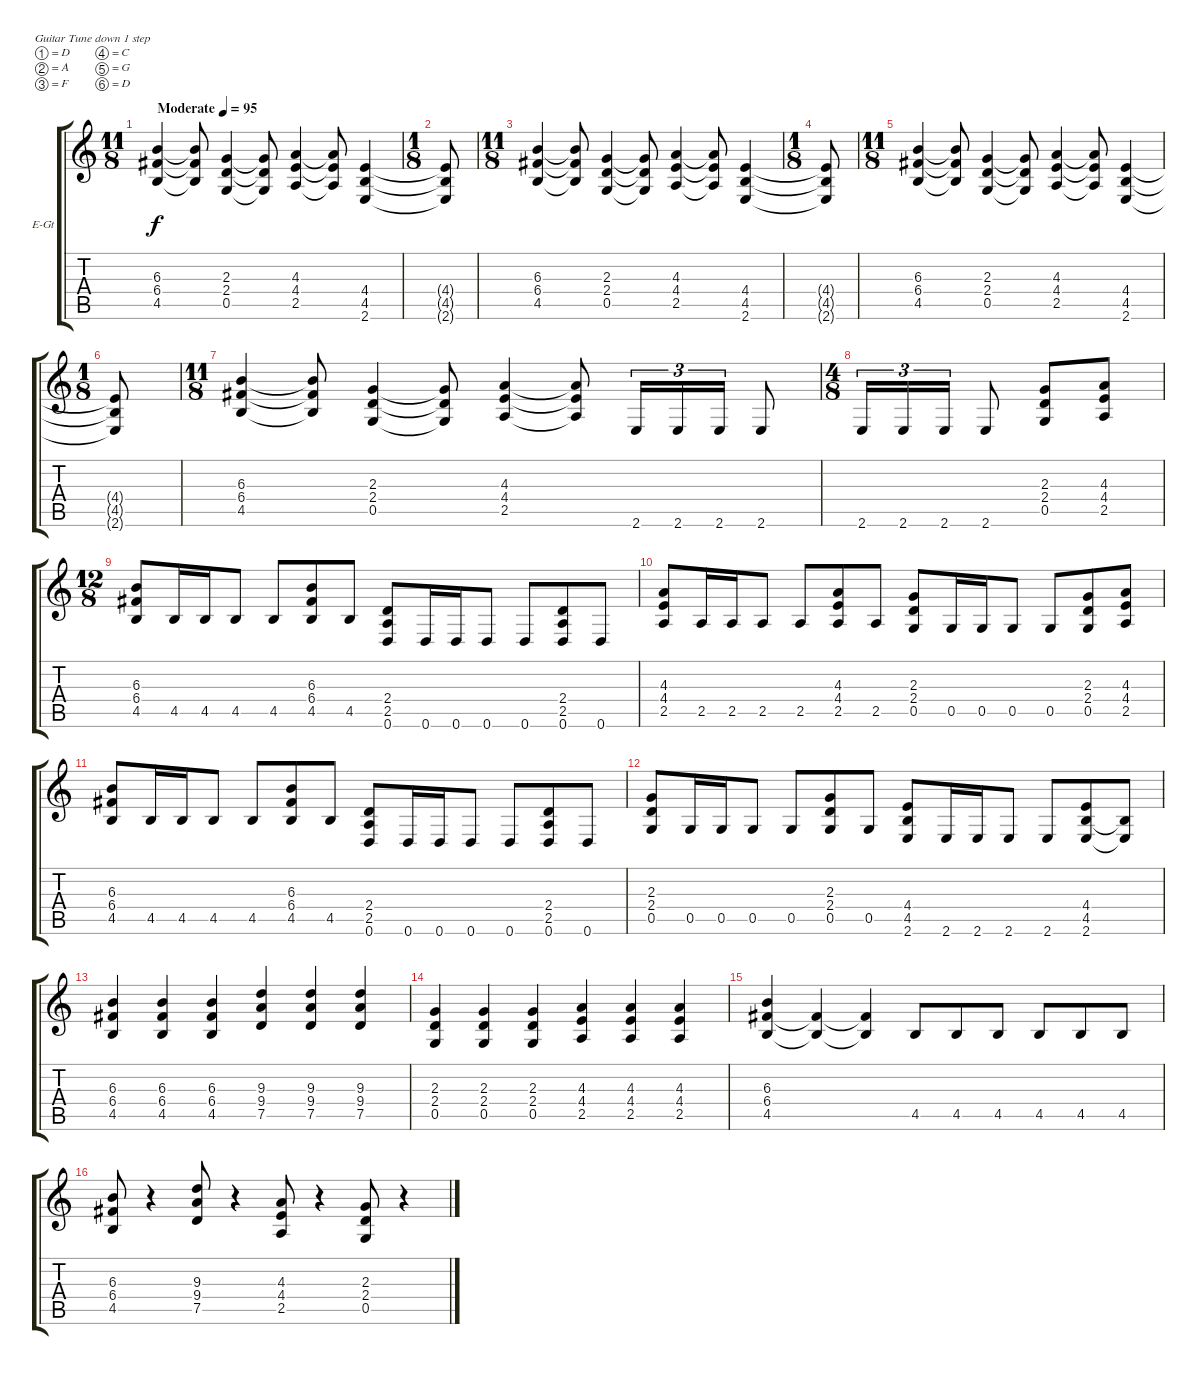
\bracketExtendMode groupsimilarinstruments
\firstSystemTrackNameOrientation horizontal
\otherSystemsTrackNameOrientation horizontal
\track ("Rhythm" "E-Gt") {instrument distortionguitar}
\staff {score tabs}
\tuning (D4 A3 F3 C3 G2 D2)
\ts (11 8)
\beaming (8 2 2 2 5)
\tempo (95 "Moderate")
\clef g2
\ks c
(6.3 6.4 4.5).4{dy f instrument distortionguitar} (6.3{t} 6.4{t} 4.5{t}).8 (2.3 2.4 0.5).4 (2.3{t} 2.4{t} 0.5{t}).8 (4.3 4.4 2.5).4 (4.3{t} 4.4{t} 2.5{t}).8 (4.4 4.5 2.6).4 |
\ts (1 8)
\beaming (8 2 2 2 2)
(4.4{t} 4.5{t} 2.6{t}).8 |
\ts (11 8)
\beaming (8 2 2 2 5)
(6.3 6.4 4.5).4 (6.3{t} 6.4{t} 4.5{t}).8 (2.3 2.4 0.5).4 (2.3{t} 2.4{t} 0.5{t}).8 (4.3 4.4 2.5).4 (4.3{t} 4.4{t} 2.5{t}).8 (4.4 4.5 2.6).4 |
\ts (1 8)
\beaming (8 2 2 2 2)
(4.4{t} 4.5{t} 2.6{t}).8 |
\ts (11 8)
\beaming (8 2 2 2 5)
(6.3 6.4 4.5).4 (6.3{t} 6.4{t} 4.5{t}).8 (2.3 2.4 0.5).4 (2.3{t} 2.4{t} 0.5{t}).8 (4.3 4.4 2.5).4 (4.3{t} 4.4{t} 2.5{t}).8 (4.4 4.5 2.6).4 |
\ts (1 8)
\beaming (8 2 2 2 2)
(4.4{t} 4.5{t} 2.6{t}).8 |
\ts (11 8)
\beaming (8 3 3 3 2)
(6.3 6.4 4.5).4 (6.3{t} 6.4{t} 4.5{t}).8 (2.3 2.4 0.5).4 (2.3{t} 2.4{t} 0.5{t}).8 (4.3 4.4 2.5).4 (4.3{t} 4.4{t} 2.5{t}).8 2.6.16{tu (3 2)} 2.6.16{tu (3 2)} 2.6.16{tu (3 2)} 2.6.8 |
\ts (4 8)
\beaming (8 2 2)
2.6.16{tu (3 2)} 2.6.16{tu (3 2)} 2.6.16{tu (3 2)} 2.6.8 (2.3 2.4 0.5).8 (4.3 4.4 2.5).8 |
\ts (12 8)
\beaming (8 3 3 3 3)
(6.4 4.5 6.3).8 4.5.16 4.5.16 4.5.8 4.5.8 (6.4 4.5 6.3).8 4.5.8 (2.5 0.6 2.4).8 0.6.16 0.6.16 0.6.8 0.6.8 (2.5 0.6 2.4).8 0.6.8 |
(4.4 2.5 4.3).8 2.5.16 2.5.16 2.5.8 2.5.8 (4.4 2.5 4.3).8 2.5.8 (2.4 0.5 2.3).8 0.5.16 0.5.16 0.5.8 0.5.8 (2.4 0.5 2.3).8 (4.4 2.5 4.3).8 |
(6.4 4.5 6.3).8 4.5.16 4.5.16 4.5.8 4.5.8 (6.4 4.5 6.3).8 4.5.8 (2.5 0.6 2.4).8 0.6.16 0.6.16 0.6.8 0.6.8 (2.5 0.6 2.4).8 0.6.8 |
(2.4 0.5 2.3).8 0.5.16 0.5.16 0.5.8 0.5.8 (2.4 0.5 2.3).8 0.5.8 (4.5 2.6 4.4).8 2.6.16 2.6.16 2.6.8 2.6.8 (4.5 2.6 4.4).8 (4.5{t} 2.6{t}).8 |
(6.4 4.5 6.3).4 (6.4 4.5 6.3).4 (6.4 4.5 6.3).4 (9.4 7.5 9.3).4 (9.4 7.5 9.3).4 (9.4 7.5 9.3).4 |
(2.4 0.5 2.3).4 (2.4 0.5 2.3).4 (2.4 0.5 2.3).4 (4.4 2.5 4.3).4 (4.4 2.5 4.3).4 (4.4 2.5 4.3).4 |
(6.4 4.5 6.3).4 (6.4{t} 4.5{t}).4 (6.4{t} 4.5{t}).4 4.5.8 4.5.8 4.5.8 4.5.8 4.5.8 4.5.8 |
(6.4 4.5 6.3).8 r.4 (9.4 7.5 9.3).8 r.4 (4.4 2.5 4.3).8 r.4 (2.4 0.5 2.3).8 r.4
